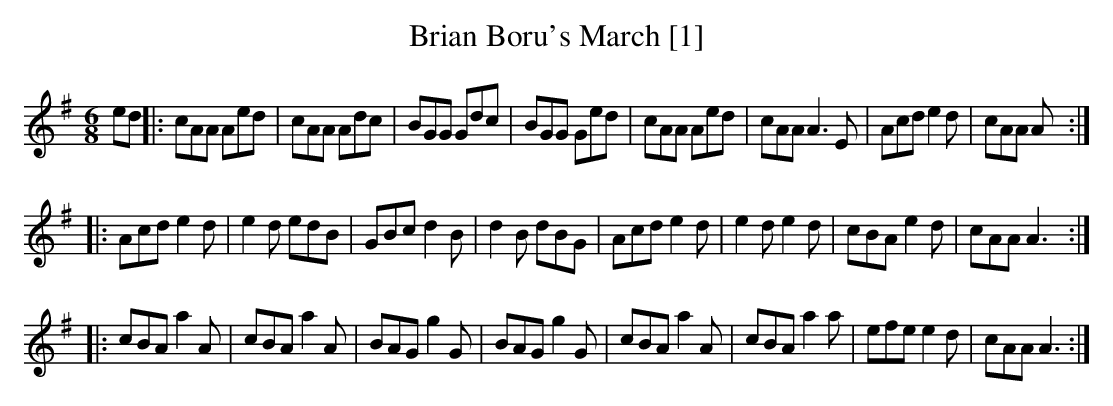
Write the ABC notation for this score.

X:1
T:Brian Boru's March [1]
M:6/8
L:1/8
K:A Dorian
ed||:cAA Aed|cAA Adc|BGG Gdc|BGG Ged|cAA Aed|cAA A3E|Acd e2d|cAA A:|
|:Acd e2d|e2d edB|GBc d2B|d2B dBG|Acd e2d|e2d e2d|cBA e2d|cAA A3:|
|:cBA a2A|cBA a2A|BAG g2G|BAG g2G|cBA a2A|cBA a2a|efe e2d|cAA A3:|
